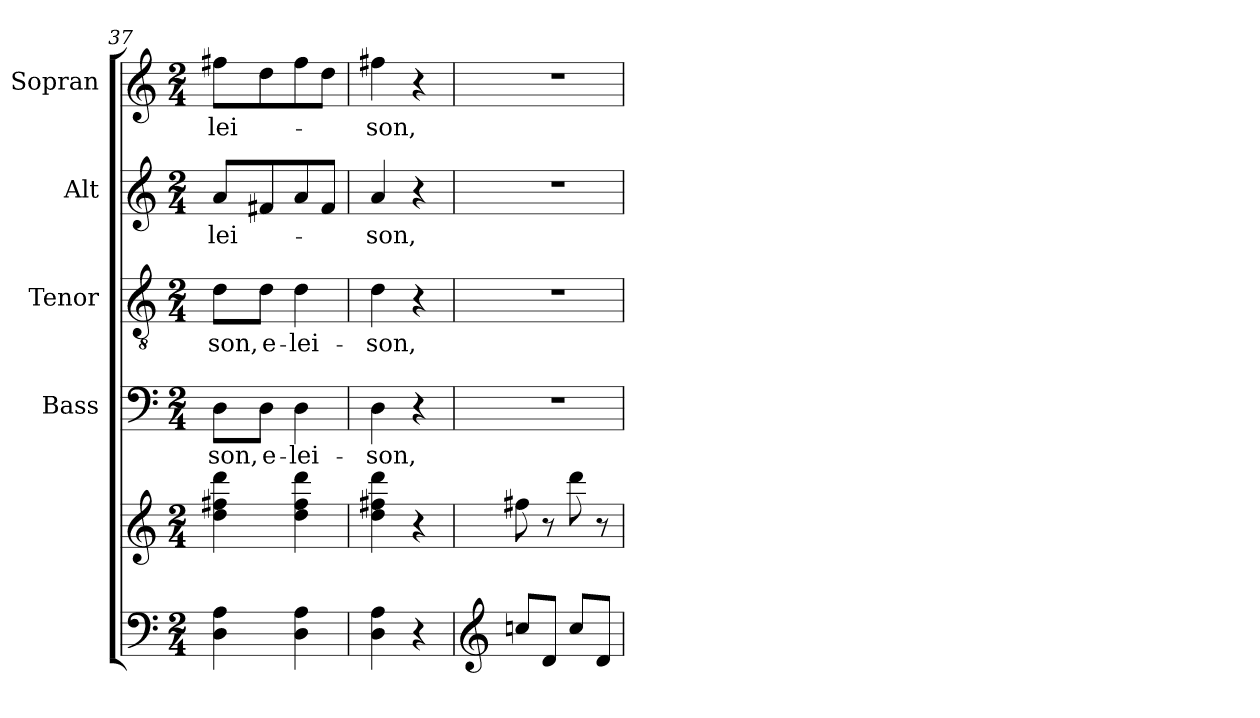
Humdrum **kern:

**kern	**kern	**kern	**text	**kern	**text	**kern	**text	**kern	**text
*part5	*part5	*part4	*part4	*part3	*part3	*part2	*part2	*part1	*part1
*staff6	*staff5	*staff4	*staff4	*staff3	*staff3	*staff2	*staff2	*staff1	*staff1
*	*	*I"Bass	*	*I"Tenor	*	*I"Alt	*	*I"Sopran	*
*	*	*I'B.	*	*I'T.	*	*I'A.	*	*I'S.	*
*clefF4	*clefG2	*clefF4	*	*clefGv2	*	*clefG2	*	*clefG2	*
*k[]	*k[]	*k[]	*	*k[]	*	*k[]	*	*k[]	*
*C:	*C:	*C:	*	*C:	*	*C:	*	*C:	*
*M2/4	*M2/4	*M2/4	*	*M2/4	*	*M2/4	*	*M2/4	*
=37	=37	=37	=37	=37	=37	=37	=37	=37	=37
!	!	!	!LO:LY:b	!	!LO:LY:b	!	!LO:LY:b	!	!LO:LY:b
4D\ 4A\	4dd\ 4ff#X\ 4ddd\	8D\L	-son,	8d\L	-son,	8a/L	-lei-	8ff#X\L	-lei-
!	!	!	!LO:LY:b	!	!LO:LY:b	!	!	!	!
.	.	8D\J	e-	8d\J	e-	8f#X/	.	8dd\	.
!	!	!	!LO:LY:b	!	!LO:LY:b	!	!	!	!
4D\ 4A\	4dd\ 4ff#\ 4ddd\	4D\	-lei-	4d\	-lei-	8a/	.	8ff#\	.
.	.	.	.	.	.	8f#/J	.	8dd\J	.
=38	=38	=38	=38	=38	=38	=38	=38	=38	=38
!	!	!	!LO:LY:b	!	!LO:LY:b	!	!LO:LY:b	!	!LO:LY:b
4D\ 4A\	4dd\ 4ff#X\ 4ddd\	4D\	-son,	4d\	-son,	4a/	-son,	4ff#X\	-son,
4r	4r	4r	.	4r	.	4r	.	4r	.
!!LO:PB:g=z
=39	=39	=39	=39	=39	=39	=39	=39	=39	=39
*clefG2	*	*	*	*	*	*	*	*	*
8ccn/L	8ff#X\	2r	.	2r	.	2r	.	2r	.
8d/J	8r	.	.	.	.	.	.	.	.
8cc/L	8ddd\	.	.	.	.	.	.	.	.
8d/J	8r	.	.	.	.	.	.	.	.
=	=	=	=	=	=	=	=	=	=
*-	*-	*-	*-	*-	*-	*-	*-	*-	*-
